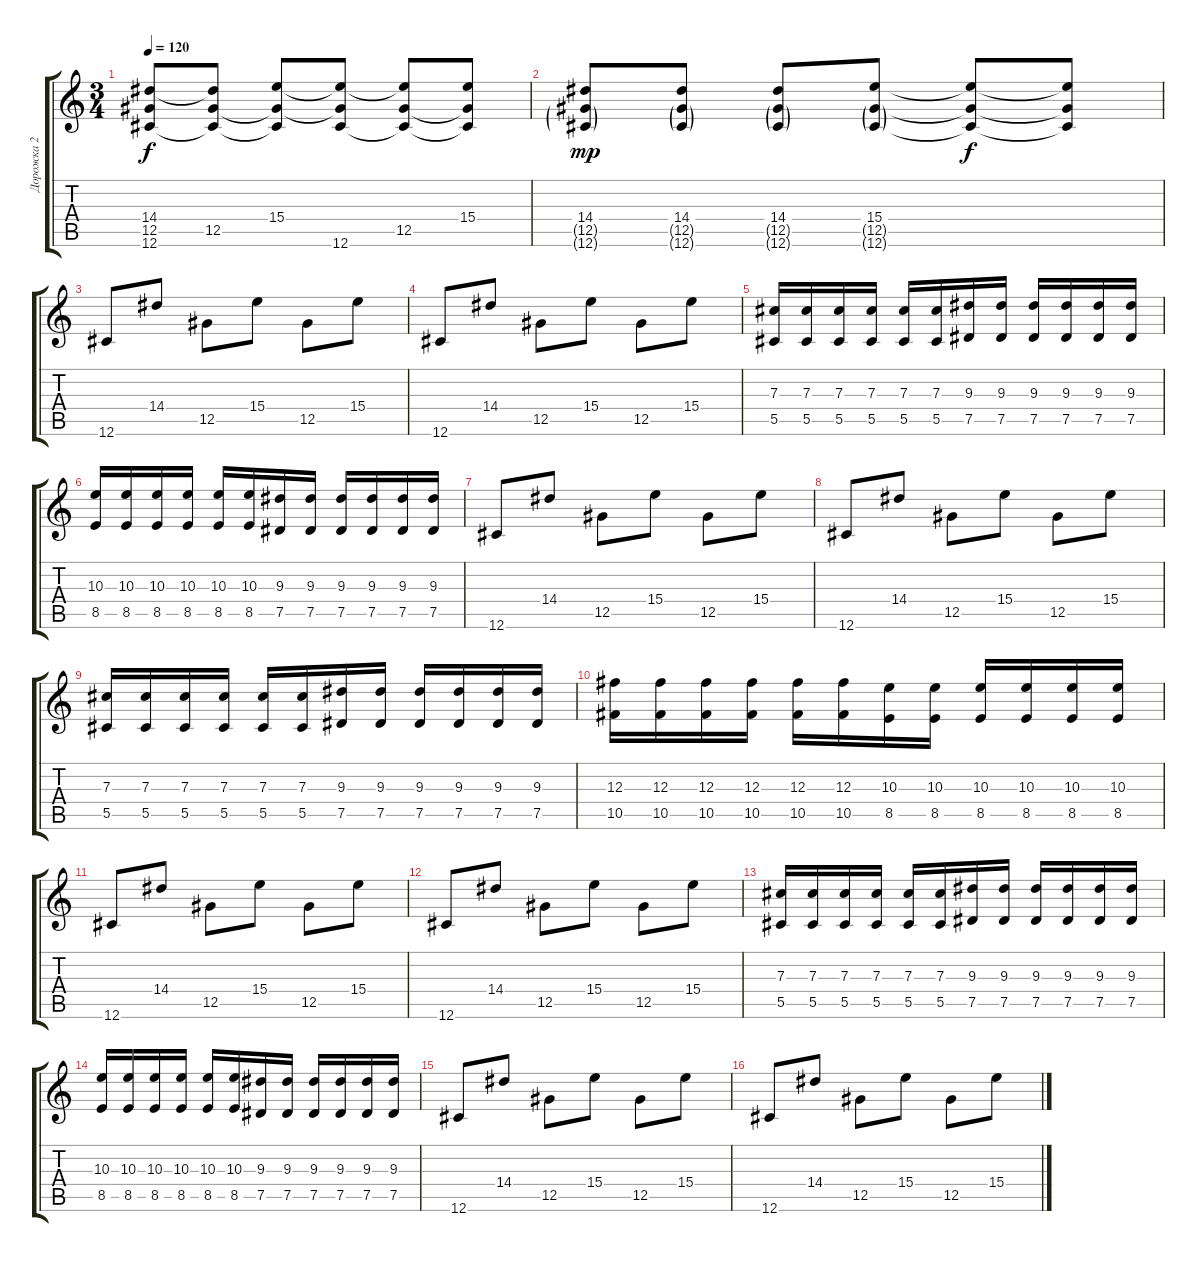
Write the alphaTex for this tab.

\track ("Дорожка 2" "Дорожка 2") {instrument distortionguitar}
\staff {score tabs}
\tuning (Eb4 Bb3 Gb3 Db3 Ab2 Db2) {hide}
\ts (3 4)
\tempo 120
\clef g2
\ks c
(14.4{t} 12.5{t} 12.6).8{dy f} (14.4{t} 12.5 12.6{t}).8 (15.4 12.5{t} 12.6{t}).8 (15.4{t} 12.5{t} 12.6).8 (15.4{t} 12.5 12.6{t}).8 (15.4 12.5{t} 12.6{t}).8 |
(14.4 12.5{g} 12.6{g}).8{dy mp} (14.4 12.5{g} 12.6{g}).8 (14.4 12.5{g} 12.6{g}).8 (15.4 12.5{g} 12.6{g}).8 (15.4{t} 12.5{t} 12.6{t}).8{dy f} (15.4{t} 12.5{t} 12.6{t}).8 |
12.6.8 14.4.8 12.5.8 15.4.8 12.5.8 15.4.8 |
12.6.8 14.4.8 12.5.8 15.4.8 12.5.8 15.4.8 |
(7.3 5.5).16 (7.3 5.5).16 (7.3 5.5).16 (7.3 5.5).16 (7.3 5.5).16 (7.3 5.5).16 (9.3 7.5).16 (9.3 7.5).16 (9.3 7.5).16 (9.3 7.5).16 (9.3 7.5).16 (9.3 7.5).16 |
(10.3 8.5).16 (10.3 8.5).16 (10.3 8.5).16 (10.3 8.5).16 (10.3 8.5).16 (10.3 8.5).16 (9.3 7.5).16 (9.3 7.5).16 (9.3 7.5).16 (9.3 7.5).16 (9.3 7.5).16 (9.3 7.5).16 |
12.6.8 14.4.8 12.5.8 15.4.8 12.5.8 15.4.8 |
12.6.8 14.4.8 12.5.8 15.4.8 12.5.8 15.4.8 |
(7.3 5.5).16 (7.3 5.5).16 (7.3 5.5).16 (7.3 5.5).16 (7.3 5.5).16 (7.3 5.5).16 (9.3 7.5).16 (9.3 7.5).16 (9.3 7.5).16 (9.3 7.5).16 (9.3 7.5).16 (9.3 7.5).16 |
(12.3 10.5).16 (12.3 10.5).16 (12.3 10.5).16 (12.3 10.5).16 (12.3 10.5).16 (12.3 10.5).16 (10.3 8.5).16 (10.3 8.5).16 (10.3 8.5).16 (10.3 8.5).16 (10.3 8.5).16 (10.3 8.5).16 |
12.6.8 14.4.8 12.5.8 15.4.8 12.5.8 15.4.8 |
12.6.8 14.4.8 12.5.8 15.4.8 12.5.8 15.4.8 |
(7.3 5.5).16 (7.3 5.5).16 (7.3 5.5).16 (7.3 5.5).16 (7.3 5.5).16 (7.3 5.5).16 (9.3 7.5).16 (9.3 7.5).16 (9.3 7.5).16 (9.3 7.5).16 (9.3 7.5).16 (9.3 7.5).16 |
(10.3 8.5).16 (10.3 8.5).16 (10.3 8.5).16 (10.3 8.5).16 (10.3 8.5).16 (10.3 8.5).16 (9.3 7.5).16 (9.3 7.5).16 (9.3 7.5).16 (9.3 7.5).16 (9.3 7.5).16 (9.3 7.5).16 |
12.6.8 14.4.8 12.5.8 15.4.8 12.5.8 15.4.8 |
12.6.8 14.4.8 12.5.8 15.4.8 12.5.8 15.4.8
